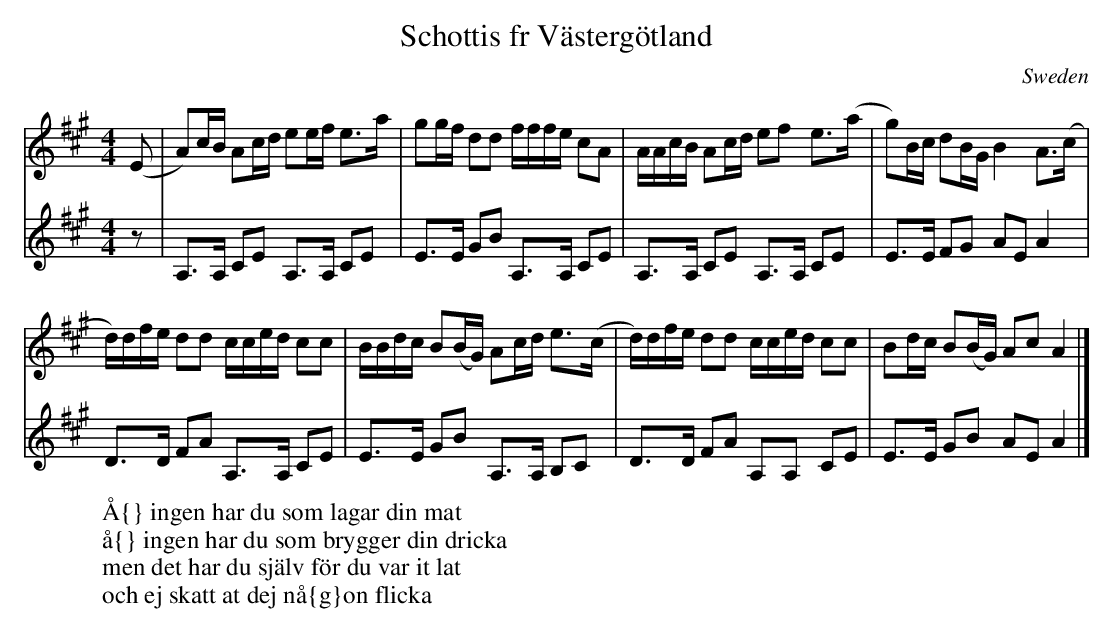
X:1
T:Schottis fr Västergötland
M:4/4
O:Sweden
K:A
V:1
(E|\
A)c/B/ Ac/d/ ee/f/ e>a| gg/f/ dd f/f/f/e/ cA|\
A/A/c/B/ Ac/d/ ef e>(a| g)B/c/ dB/G/ B2 A>(c|
d/)d/f/e/ dd c/c/e/d/ cc| B/B/d/c/ B(B/G/) Ac/d/ e>(c|\
d/)d/f/e/ dd c/c/e/d/ cc| Bd/c/ B(B/G/) Ac A2|]
V:2
z|\
A,>A, CE A,>A, CE| E>E GB A,>A, CE|\
A,>A, CE A,>A, CE| E>E FG AE A2|
D>D FA A,>A, CE | E>E GB A,>A, B,C|\
D>D FA A,A, CE| E>E GB AE A2|]
W:\AA{} ingen har du som lagar din mat
W:\aa{} ingen har du som brygger din dricka
W:men det har du själv för du var it lat
W:och ej skatt at dej n\aa{g}on flicka
